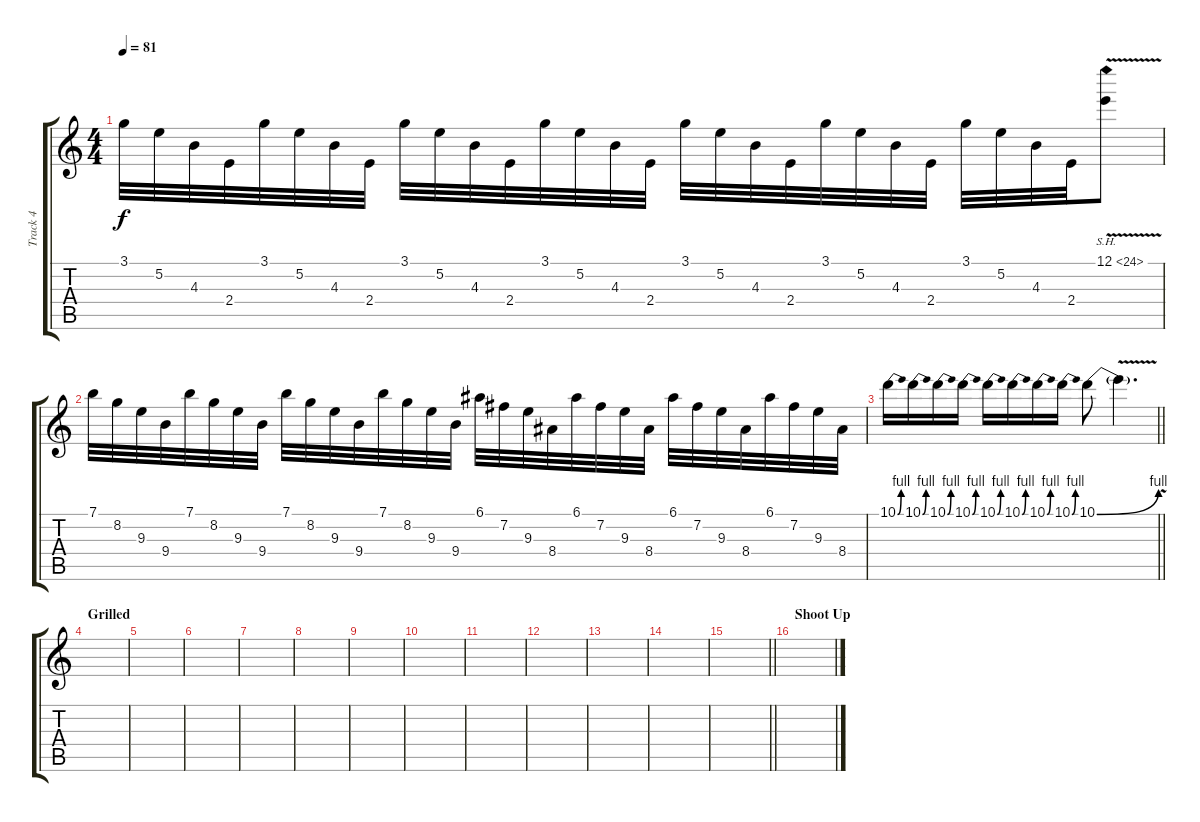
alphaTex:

\track ("Track 4" "Track 4") {instrument distortionguitar}
\staff {score tabs}
\tuning (E4 B3 G3 D3 A2 E2) {hide}
\ts (4 4)
\tempo 81
\clef g2
\ks c
3.1.32{dy f} 5.2.32 4.3.32 2.4.32 3.1.32 5.2.32 4.3.32 2.4.32 3.1.32 5.2.32 4.3.32 2.4.32 3.1.32 5.2.32 4.3.32 2.4.32 3.1.32 5.2.32 4.3.32 2.4.32 3.1.32 5.2.32 4.3.32 2.4.32 3.1.32 5.2.32 4.3.32 2.4.32 12.1{sh 12 v}.8 |
7.1.32 8.2.32 9.3.32 9.4.32 7.1.32 8.2.32 9.3.32 9.4.32 7.1.32 8.2.32 9.3.32 9.4.32 7.1.32 8.2.32 9.3.32 9.4.32 6.1.32 7.2.32 9.3.32 8.4.32 6.1.32 7.2.32 9.3.32 8.4.32 6.1.32 7.2.32 9.3.32 8.4.32 6.1.32 7.2.32 9.3.32 8.4.32 |
\barLineRight lightlight
10.1{be (bend 0 0 60 4)}.16 10.1{be (bend 0 0 60 4)}.16 10.1{be (bend 0 0 60 4)}.16 10.1{be (bend 0 0 60 4)}.16 10.1{be (bend 0 0 60 4)}.16 10.1{be (bend 0 0 60 4)}.16 10.1{be (bend 0 0 60 4)}.16 10.1{be (bend 0 0 60 4)}.16 10.1{be (bend 0 0 60 4)}.8 10.1{v t}.4{d} |
\section ("" "Grilled")
|
|
|
|
|
|
|
|
|
|
|
\barLineRight lightlight
|
\section ("" "Shoot Up")
